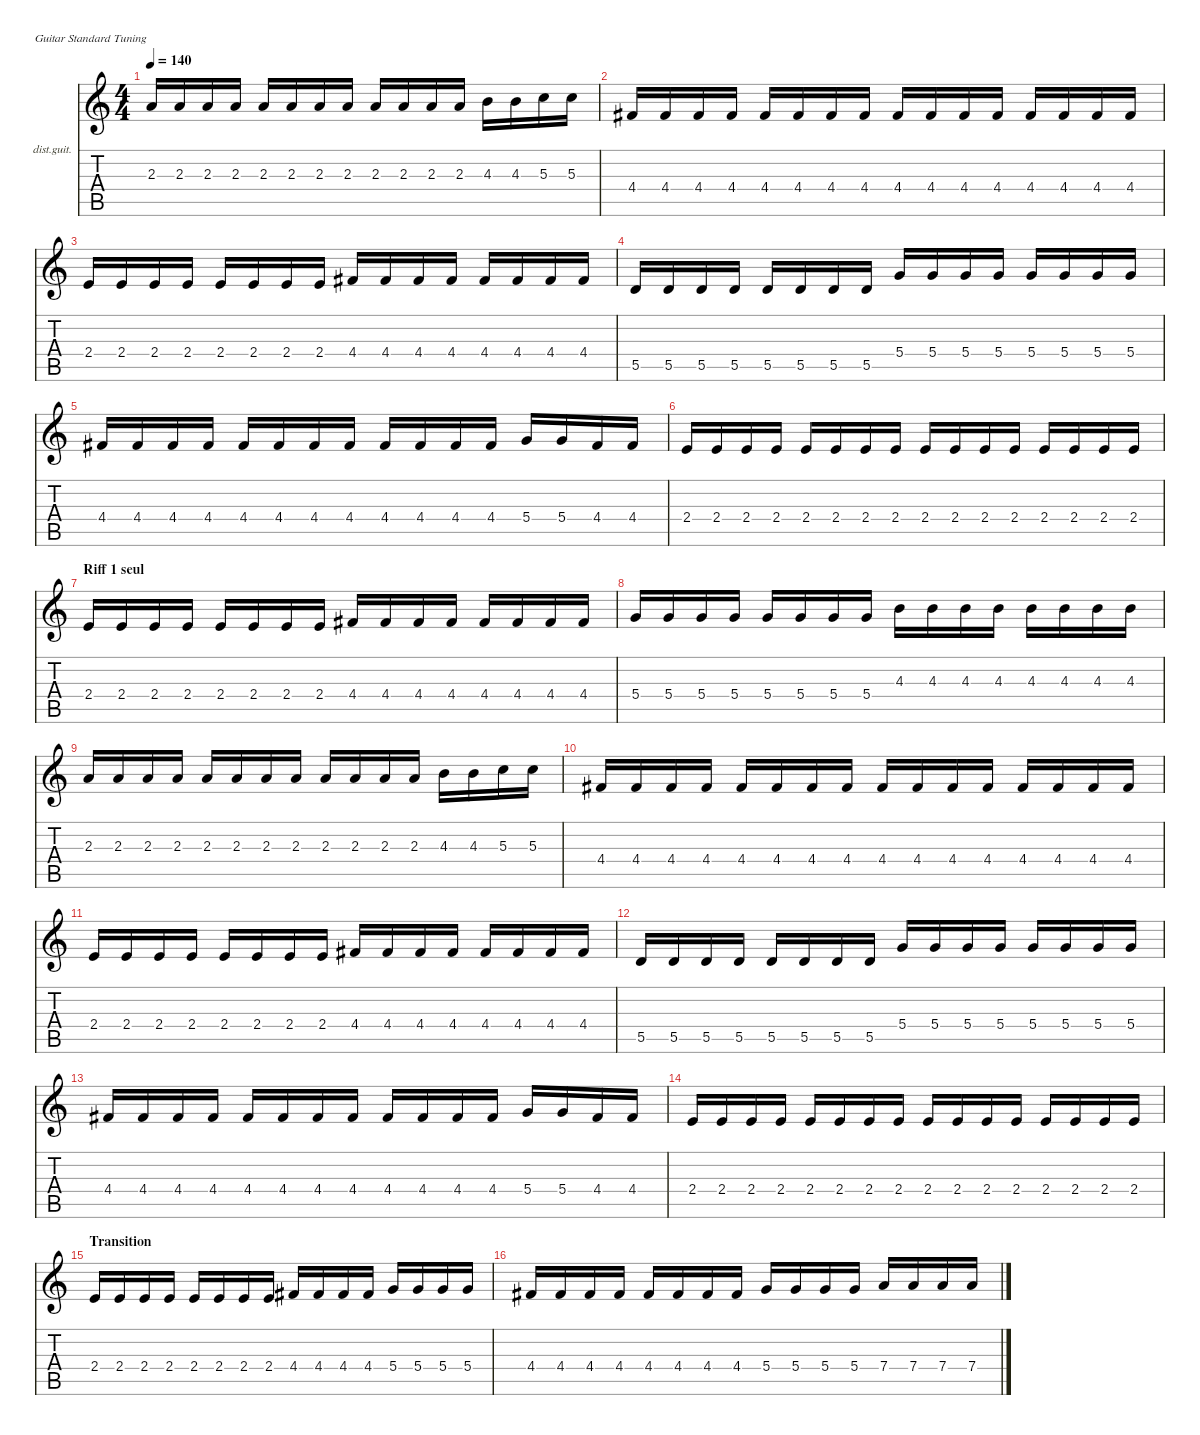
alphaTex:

\defaultSystemsLayout 4
\hideDynamics
\bracketExtendMode nobrackets
\firstSystemTrackNameOrientation horizontal
\otherSystemsTrackNameOrientation horizontal
\track ("Lead Guitar" "dist.guit.") {instrument distortionguitar}
\staff {score tabs}
\tuning (E4 B3 G3 D3 A2 E2)
\ts (4 4)
\tempo 140
\clef g2
\ks c
2.3.16{dy mf} 2.3.16 2.3.16 2.3.16 2.3.16 2.3.16 2.3.16 2.3.16 2.3.16 2.3.16 2.3.16 2.3.16 4.3.16 4.3.16 5.3.16 5.3.16 |
4.4{acc #}.16 4.4{acc #}.16 4.4{acc #}.16 4.4{acc #}.16 4.4{acc #}.16 4.4{acc #}.16 4.4{acc #}.16 4.4{acc #}.16 4.4{acc #}.16 4.4{acc #}.16 4.4{acc #}.16 4.4{acc #}.16 4.4{acc #}.16 4.4{acc #}.16 4.4{acc #}.16 4.4{acc #}.16 |
2.4.16 2.4.16 2.4.16 2.4.16 2.4.16 2.4.16 2.4.16 2.4.16 4.4{acc #}.16 4.4{acc #}.16 4.4{acc #}.16 4.4{acc #}.16 4.4{acc #}.16 4.4{acc #}.16 4.4{acc #}.16 4.4{acc #}.16 |
5.5.16 5.5.16 5.5.16 5.5.16 5.5.16 5.5.16 5.5.16 5.5.16 5.4.16 5.4.16 5.4.16 5.4.16 5.4.16 5.4.16 5.4.16 5.4.16 |
4.4{acc #}.16 4.4{acc #}.16 4.4{acc #}.16 4.4{acc #}.16 4.4{acc #}.16 4.4{acc #}.16 4.4{acc #}.16 4.4{acc #}.16 4.4{acc #}.16 4.4{acc #}.16 4.4{acc #}.16 4.4{acc #}.16 5.4.16 5.4.16 4.4{acc #}.16 4.4{acc #}.16 |
2.4.16 2.4.16 2.4.16 2.4.16 2.4.16 2.4.16 2.4.16 2.4.16 2.4.16 2.4.16 2.4.16 2.4.16 2.4.16 2.4.16 2.4.16 2.4.16 |
\section ("" "Riff 1 seul")
2.4.16 2.4.16 2.4.16 2.4.16 2.4.16 2.4.16 2.4.16 2.4.16 4.4{acc #}.16 4.4{acc #}.16 4.4{acc #}.16 4.4{acc #}.16 4.4{acc #}.16 4.4{acc #}.16 4.4{acc #}.16 4.4{acc #}.16 |
5.4.16 5.4.16 5.4.16 5.4.16 5.4.16 5.4.16 5.4.16 5.4.16 4.3.16 4.3.16 4.3.16 4.3.16 4.3.16 4.3.16 4.3.16 4.3.16 |
2.3.16 2.3.16 2.3.16 2.3.16 2.3.16 2.3.16 2.3.16 2.3.16 2.3.16 2.3.16 2.3.16 2.3.16 4.3.16 4.3.16 5.3.16 5.3.16 |
4.4{acc #}.16 4.4{acc #}.16 4.4{acc #}.16 4.4{acc #}.16 4.4{acc #}.16 4.4{acc #}.16 4.4{acc #}.16 4.4{acc #}.16 4.4{acc #}.16 4.4{acc #}.16 4.4{acc #}.16 4.4{acc #}.16 4.4{acc #}.16 4.4{acc #}.16 4.4{acc #}.16 4.4{acc #}.16 |
2.4.16 2.4.16 2.4.16 2.4.16 2.4.16 2.4.16 2.4.16 2.4.16 4.4{acc #}.16 4.4{acc #}.16 4.4{acc #}.16 4.4{acc #}.16 4.4{acc #}.16 4.4{acc #}.16 4.4{acc #}.16 4.4{acc #}.16 |
5.5.16 5.5.16 5.5.16 5.5.16 5.5.16 5.5.16 5.5.16 5.5.16 5.4.16 5.4.16 5.4.16 5.4.16 5.4.16 5.4.16 5.4.16 5.4.16 |
4.4{acc #}.16 4.4{acc #}.16 4.4{acc #}.16 4.4{acc #}.16 4.4{acc #}.16 4.4{acc #}.16 4.4{acc #}.16 4.4{acc #}.16 4.4{acc #}.16 4.4{acc #}.16 4.4{acc #}.16 4.4{acc #}.16 5.4.16 5.4.16 4.4{acc #}.16 4.4{acc #}.16 |
2.4.16 2.4.16 2.4.16 2.4.16 2.4.16 2.4.16 2.4.16 2.4.16 2.4.16 2.4.16 2.4.16 2.4.16 2.4.16 2.4.16 2.4.16 2.4.16 |
\section ("" "Transition")
2.4.16 2.4.16 2.4.16 2.4.16 2.4.16 2.4.16 2.4.16 2.4.16 4.4{acc #}.16 4.4{acc #}.16 4.4{acc #}.16 4.4{acc #}.16 5.4.16 5.4.16 5.4.16 5.4.16 |
4.4{acc #}.16 4.4{acc #}.16 4.4{acc #}.16 4.4{acc #}.16 4.4{acc #}.16 4.4{acc #}.16 4.4{acc #}.16 4.4{acc #}.16 5.4.16 5.4.16 5.4.16 5.4.16 7.4.16 7.4.16 7.4.16 7.4.16
